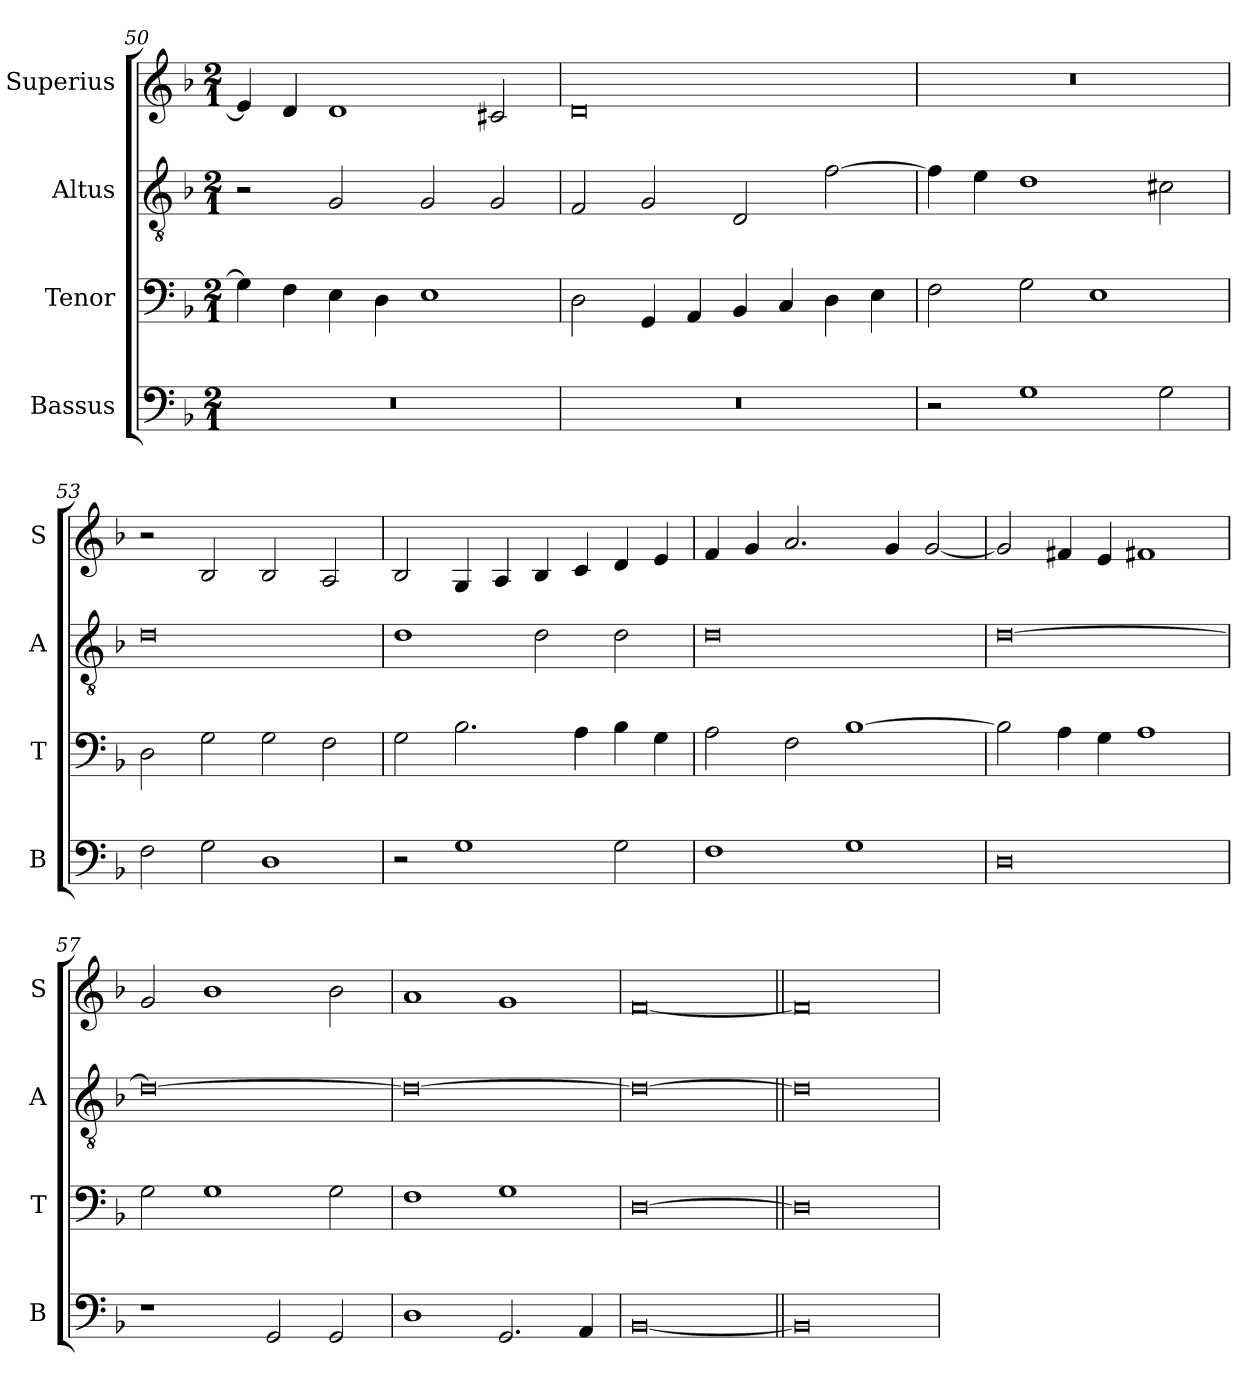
**kern	**kern	**kern	**kern
*part4	*part3	*part2	*part1
*staff4	*staff3	*staff2	*staff1
*I"Bassus	*I"Tenor	*I"Altus	*I"Superius
*I'B	*I'T	*I'A	*I'S
*clefF4	*clefF4	*clefGv2	*clefG2
*k[b-]	*k[b-]	*k[b-]	*k[b-]
*F:	*F:	*F:	*F:
*M2/1	*M2/1	*M2/1	*M2/1
=50	=50	=50	=50
0r	4G]	2r	4e]
.	4F	.	4d
.	4E	2G	1d
.	4D	.	.
.	1E	2G	.
.	.	2G	2c#X
=51	=51	=51	=51
0r	2D	2F	0d
.	4GG	2G	.
.	4AA	.	.
.	4BB-	2D	.
.	4C	.	.
.	4D	[2f	.
.	4E	.	.
=52	=52	=52	=52
2r	2F	4f]	0r
.	.	4e	.
1G	2G	1d	.
.	1E	.	.
2G	.	2c#X	.
=53	=53	=53	=53
2F	2D	0d	2r
2G	2G	.	2B-
1D	2G	.	2B-
.	2F	.	2A
=54	=54	=54	=54
2r	2G	1d	2B-
1G	2.B-	.	4G
.	.	.	4A
.	.	2d	4B-
.	4A	.	4c
2G	4B-	2d	4d
.	4G	.	4e
=55	=55	=55	=55
1F	2A	0d	4f
.	.	.	4g
.	2F	.	2.a
1G	[1B-	.	.
.	.	.	4g
.	.	.	[2g
=56	=56	=56	=56
0D	2B-]	[0d	2g]
.	4A	.	4f#X
.	4G	.	4e
.	1A	.	1f#X
=57	=57	=57	=57
1r	2G	0d_	2g
.	1G	.	1b-
2GG	.	.	.
2GG	2G	.	2b-
=58	=58	=58	=58
1D	1F	0d_	1a
2.GG	1G	.	1g
4AA	.	.	.
=59	=59	=59	=59
[0BB-	[0D	0d_	[0f
=60||	=60||	=60||	=60||
0BB-]	0D]	0d]	0f]
=	=	=	=
*-	*-	*-	*-
